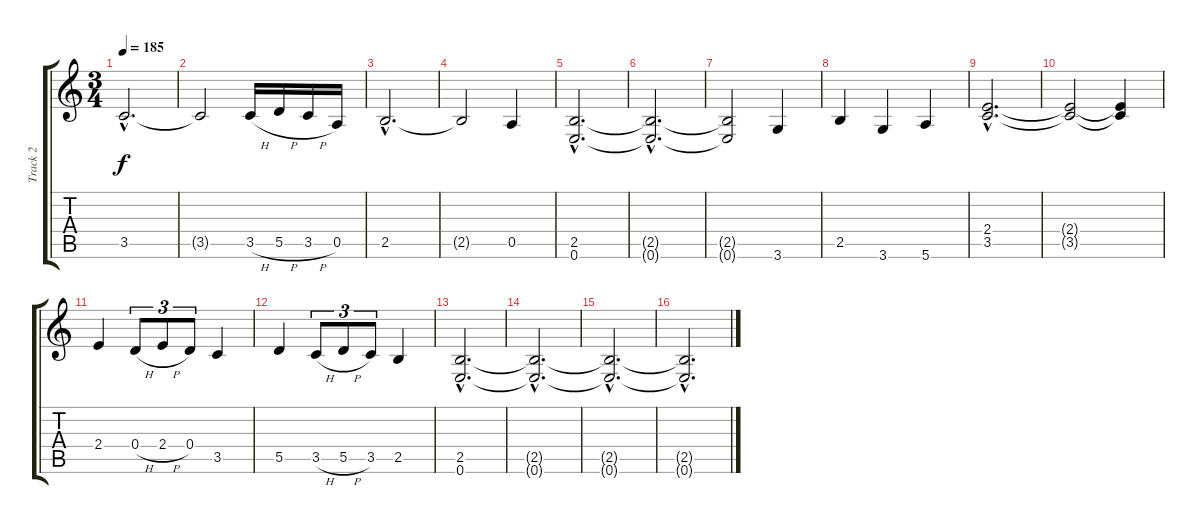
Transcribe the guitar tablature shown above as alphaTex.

\track ("Track 2" "Track 2") {instrument distortionguitar}
\staff {score tabs}
\tuning (E4 B3 G3 D3 A2 E2) {hide}
\ts (3 4)
\tempo 185
\clef g2
\ks c
3.5{hac}.2{d dy f} |
3.5{t}.2 3.5{h}.16 5.5{h}.16 3.5{h}.16 0.5.16 |
2.5{hac}.2{d} |
2.5{t}.2 0.5.4 |
(2.5{hac} 0.6{hac}).2{d} |
(2.5{hac t} 0.6{hac t}).2{d} |
(2.5{t} 0.6{t}).2 3.6.4 |
2.5.4 3.6.4 5.6.4 |
(2.4{hac} 3.5{hac}).2{d} |
(2.4{t} 3.5{t}).2 (2.4{t} 3.5{t}).4 |
2.4.4 0.4{h}.8{tu (3 2)} 2.4{h}.8{tu (3 2)} 0.4.8{tu (3 2)} 3.5.4 |
5.5.4 3.5{h}.8{tu (3 2)} 5.5{h}.8{tu (3 2)} 3.5.8{tu (3 2)} 2.5.4 |
(2.5{hac} 0.6{hac}).2{d} |
(2.5{hac t} 0.6{hac t}).2{d} |
(2.5{hac t} 0.6{hac t}).2{d} |
(2.5{hac t} 0.6{hac t}).2{d}
